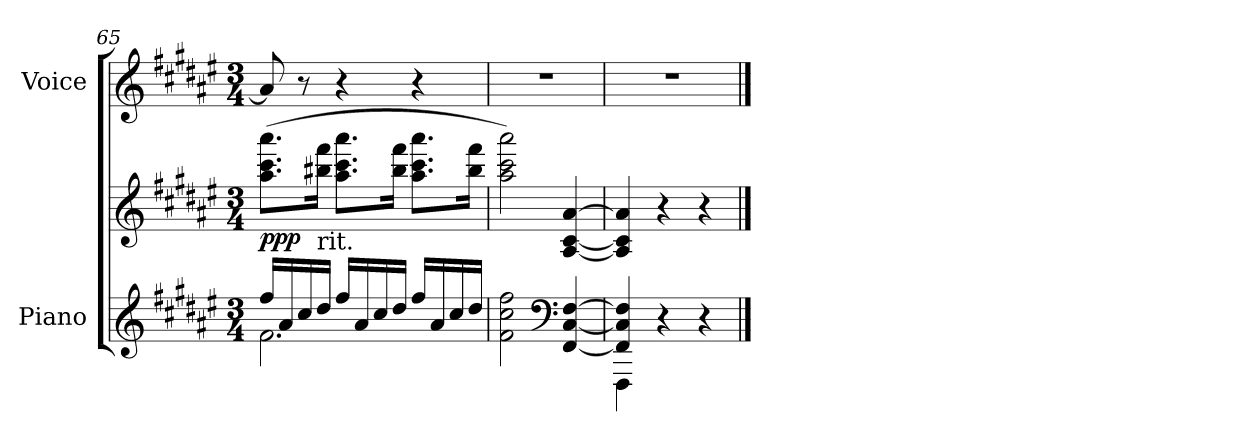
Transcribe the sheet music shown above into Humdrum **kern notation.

**kern	**kern	**dynam	**kern
*part2	*part2	*part2	*part1
*staff3	*staff2	*staff2/3	*staff1
*I"Piano	*	*	*I"Voice
*I'Pno	*	*	*
*clefG2	*clefG2	*	*clefG2
*k[f#c#g#d#a#e#]	*k[f#c#g#d#a#e#]	*	*k[f#c#g#d#a#e#]
*M3/4	*M3/4	*	*M3/4
=65	=65	=65	=65
*^	*	*	*
!	!	!	!LO:DY:b	!
16ff#/LL	2.f#\	(>8.aa#\ 8.ccc#\ 8.aaa#\L	ppp	8a#/]
16a#/	.	.	.	.
16cc#/	.	.	.	8r
!	!	!LO:TX:b:t=rit.	!	!
16dd#/JJ	.	16bb#X\ 16fff#\Jk	.	.
*	*	*	*	*MM57
16ff#/LL	.	8.aa#\ 8.ccc#\ 8.aaa#\L	.	4r
16a#/	.	.	.	.
16cc#/	.	.	.	.
16dd#/JJ	.	16bb#\ 16fff#\Jk	.	.
*	*	*	*	*MM54
16ff#/LL	.	8.aa#\ 8.ccc#\ 8.aaa#\L	.	4r
16a#/	.	.	.	.
16cc#/	.	.	.	.
16dd#/JJ	.	16bb#\ 16fff#\Jk	.	.
*v	*v	*	*	*
=66	=66	=66	=66
*	*	*	*MM50
*	*	*	*^
2f#\ 2cc#\ 2ff#\	2aa#\ 2ccc#\ 2aaa#\)	.	2.r	2ryy
*clefF4	*	*	*	*
*	*	*	*MM45	*
[4FF#/ [4C#/ [4F#/	[4A#/ [4c#/ [4a#/	.	.	4ryy
*	*	*	*v	*v
=67	=67	=67	=67
*^	*	*	*
4FF#/] 4C#/] 4F#/]	4FFF#\	4A#/] 4c#/] 4a#/]	.	2.r
4r	2ryy	4r	.	.
4r	.	4r	.	.
*v	*v	*	*	*
==	==	==	==
*-	*-	*-	*-
